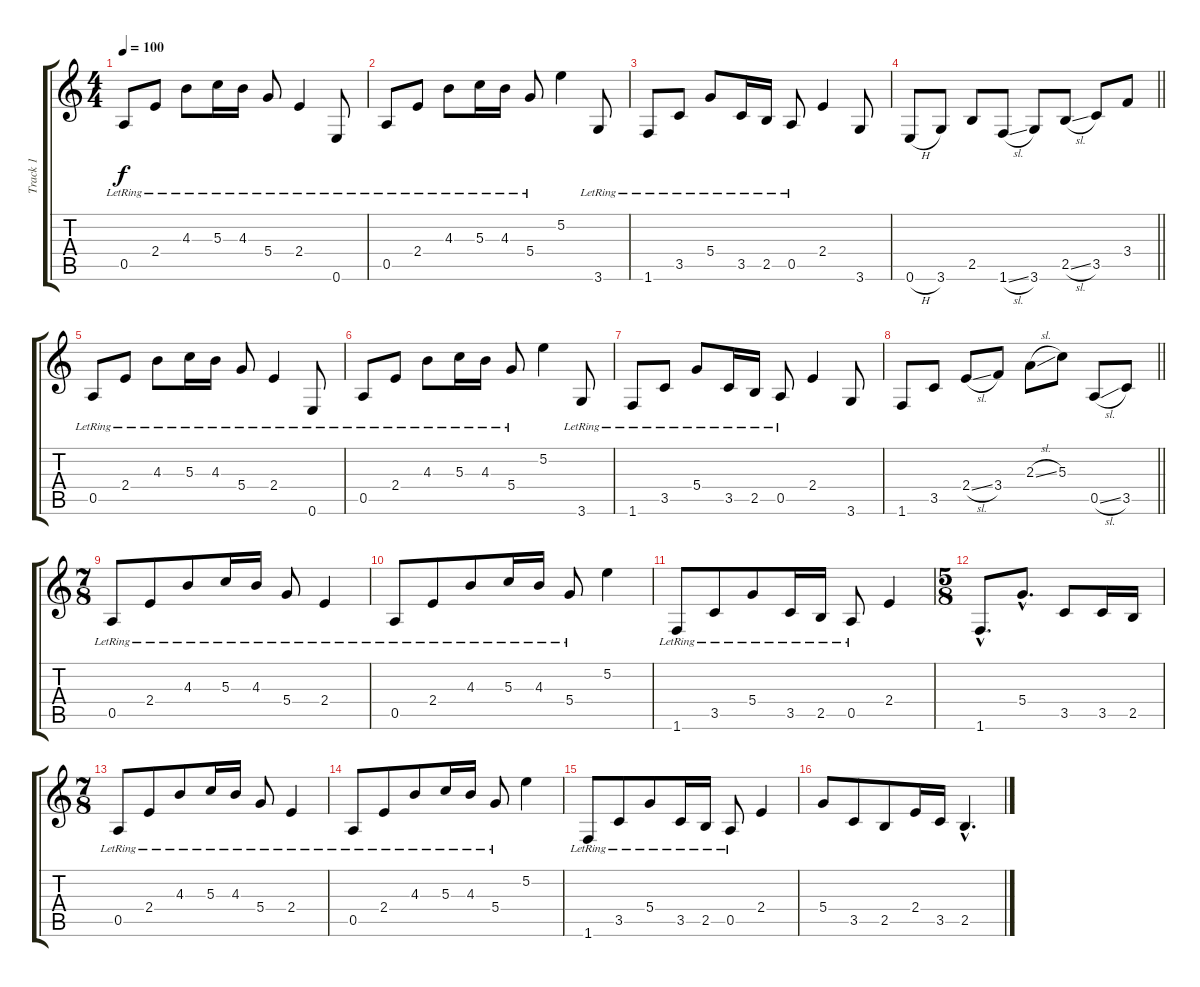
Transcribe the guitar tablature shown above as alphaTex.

\track ("Track 1" "Track 1") {instrument electricguitarjazz}
\staff {score tabs}
\tuning (E4 B3 G3 D3 A2 E2) {hide}
\ts (4 4)
\tempo 100
\clef g2
\ks c
0.5{lr}.8{dy f instrument electricguitarjazz} 2.4{lr}.8 4.3{lr}.8 5.3{lr}.16 4.3{lr}.16 5.4{lr}.8 2.4{lr}.4 0.6{lr}.8 |
0.5{lr}.8 2.4{lr}.8 4.3{lr}.8 5.3{lr}.16 4.3{lr}.16 5.4{lr}.8 5.2.4 3.6{lr}.8 |
1.6{lr}.8 3.5{lr}.8 5.4{lr}.8 3.5{lr}.16 2.5{lr}.16 0.5{lr}.8 2.4.4 3.6.8 |
\barLineRight lightlight
0.6{h}.8 3.6.8 2.5.8 1.6{sl}.8 3.6.8 2.5{sl}.8 3.5.8 3.4.8 |
0.5{lr}.8 2.4{lr}.8 4.3{lr}.8 5.3{lr}.16 4.3{lr}.16 5.4{lr}.8 2.4{lr}.4 0.6{lr}.8 |
0.5{lr}.8 2.4{lr}.8 4.3{lr}.8 5.3{lr}.16 4.3{lr}.16 5.4{lr}.8 5.2.4 3.6{lr}.8 |
1.6{lr}.8 3.5{lr}.8 5.4{lr}.8 3.5{lr}.16 2.5{lr}.16 0.5{lr}.8 2.4.4 3.6.8 |
\barLineRight lightlight
1.6.8 3.5.8 2.4{sl}.8 3.4.8 2.3{sl}.8 5.3.8 0.5{sl}.8 3.5.8 |
\ts (7 8)
0.5{lr}.8 2.4{lr}.8 4.3{lr}.8 5.3{lr}.16 4.3{lr}.16 5.4{lr}.8 2.4{lr}.4 |
0.5{lr}.8 2.4{lr}.8 4.3{lr}.8 5.3{lr}.16 4.3{lr}.16 5.4{lr}.8 5.2.4 |
1.6{lr}.8 3.5{lr}.8 5.4{lr}.8 3.5{lr}.16 2.5{lr}.16 0.5{lr}.8 2.4.4 |
\ts (5 8)
1.6{hac}.8{d} 5.4{hac}.8{d} 3.5.8 3.5.16 2.5.16 |
\ts (7 8)
0.5{lr}.8 2.4{lr}.8 4.3{lr}.8 5.3{lr}.16 4.3{lr}.16 5.4{lr}.8 2.4{lr}.4 |
0.5{lr}.8 2.4{lr}.8 4.3{lr}.8 5.3{lr}.16 4.3{lr}.16 5.4{lr}.8 5.2.4 |
1.6{lr}.8 3.5{lr}.8 5.4{lr}.8 3.5{lr}.16 2.5{lr}.16 0.5{lr}.8 2.4.4 |
5.4.8 3.5.8 2.5.8 2.4.16 3.5.16 2.5{hac}.4{d}
